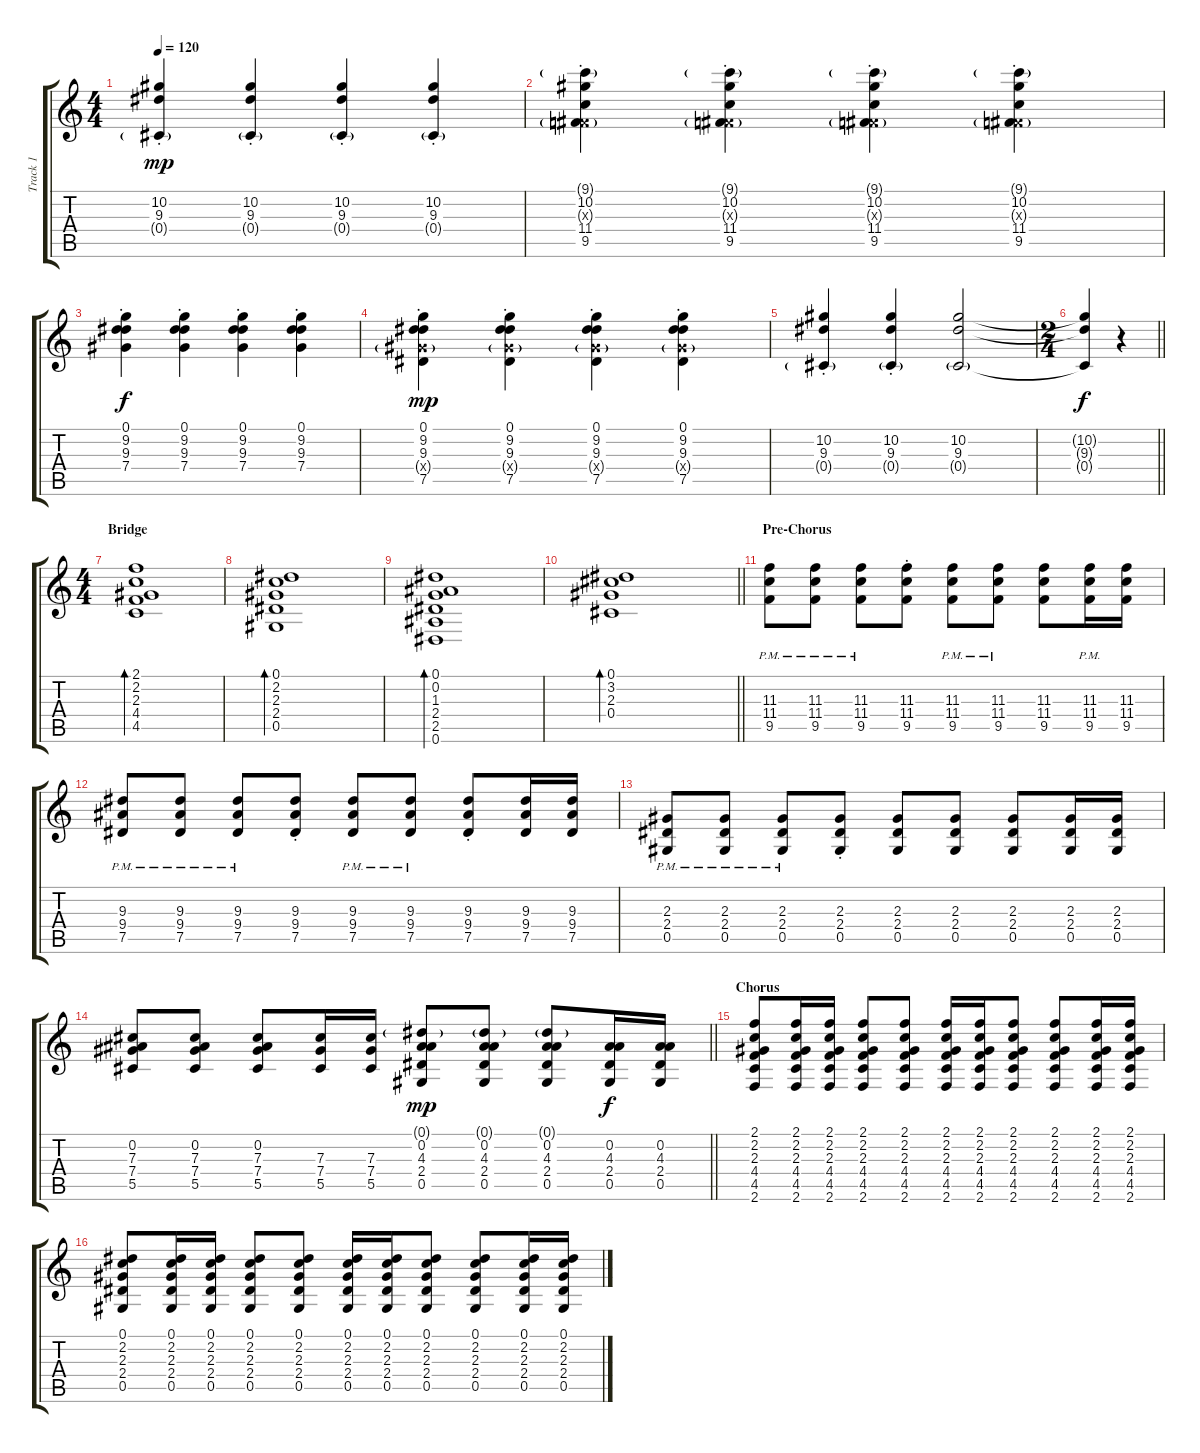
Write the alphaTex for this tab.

\track ("Track 1" "Track 1") {instrument acousticguitarsteel}
\staff {score tabs}
\tuning (Eb4 Bb3 Gb3 Db3 Ab2 Eb2) {hide}
\ts (4 4)
\tempo 120
\clef g2
\ks c
(10.2{st} 9.3{st} 0.4{g st}).4{dy mp} (10.2{st} 9.3{st} 0.4{g st}).4 (10.2{st} 9.3{st} 0.4{g st}).4 (10.2{st} 9.3{st} 0.4{g st}).4 |
(9.1{g st} 10.2{st} 0.3{g x} 11.4{st} 9.5{st}).4 (9.1{g st} 10.2{st} 0.3{g x} 11.4{st} 9.5{st}).4 (9.1{g st} 10.2{st} 0.3{g x} 11.4{st} 9.5{st}).4 (9.1{g st} 10.2{st} 0.3{g x} 11.4{st} 9.5{st}).4 |
(0.1{st} 9.2{st} 9.3 7.4{st}).4{dy f} (0.1{st} 9.2{st} 9.3 7.4{st}).4 (0.1{st} 9.2{st} 9.3 7.4{st}).4 (0.1{st} 9.2{st} 9.3 7.4{st}).4 |
(0.1{st} 9.2{st} 9.3{st} 7.4{g st x} 7.5{st}).4{dy mp} (0.1{st} 9.2{st} 9.3{st} 7.4{g st x} 7.5{st}).4 (0.1{st} 9.2{st} 9.3{st} 7.4{g st x} 7.5{st}).4 (0.1{st} 9.2{st} 9.3{st} 7.4{g st x} 7.5{st}).4 |
(10.2{st} 9.3{st} 0.4{g st}).4 (10.2{st} 9.3{st} 0.4{g st}).4 (10.2 9.3 0.4{g}).2 |
\ts (2 4)
\barLineRight lightlight
(10.2{t} 9.3{t} 0.4{t}).4{dy f} r.4 |
\ts (4 4)
\section ("" "Bridge")
(2.1 2.2 2.3 4.4 4.5).1{bd 240} |
(0.1 2.2 2.3 2.4 0.5).1{bd 240} |
(0.1 0.2 1.3 2.4 2.5 0.6).1{bd 240} |
\barLineRight lightlight
(0.1 3.2 2.3 0.4).1{bd 240} |
\section ("" "Pre-Chorus")
(11.3{pm} 11.4{pm} 9.5{pm}).8 (11.3{pm} 11.4{pm} 9.5{pm}).8 (11.3{pm} 11.4{pm} 9.5{pm}).8 (11.3{st} 11.4{st} 9.5{st}).8 (11.3{pm} 11.4{pm} 9.5{pm}).8 (11.3{pm} 11.4{pm} 9.5{pm}).8 (11.3 11.4 9.5).8 (11.3{pm} 11.4{pm} 9.5{pm}).16 (11.3 11.4 9.5).16 |
(9.3{pm} 9.4{pm} 7.5{pm}).8 (9.3{pm} 9.4{pm} 7.5{pm}).8 (9.3{pm} 9.4{pm} 7.5{pm}).8 (9.3{st} 9.4{st} 7.5{st}).8 (9.3{pm} 9.4{pm} 7.5{pm}).8 (9.3{pm} 9.4{pm} 7.5{pm}).8 (9.3{st} 9.4{st} 7.5{st}).8 (9.3 9.4 7.5).16 (9.3 9.4 7.5).16 |
(2.3{pm} 2.4{pm} 0.5{pm}).8 (2.3{pm} 2.4{pm} 0.5{pm}).8 (2.3{pm} 2.4{pm} 0.5{pm}).8 (2.3{st} 2.4{st} 0.5{st}).8 (2.3 2.4 0.5).8 (2.3 2.4 0.5).8 (2.3 2.4 0.5).8 (2.3 2.4 0.5).16 (2.3 2.4 0.5).16 |
\barLineRight lightlight
(0.2 7.3 7.4 5.5).8 (0.2 7.3 7.4 5.5).8 (0.2 7.3 7.4 5.5).8 (7.3 7.4 5.5).16 (7.3 7.4 5.5).16 (0.1{g} 0.2 4.3 2.4 0.5).8{dy mp} (0.1{g} 0.2 4.3 2.4 0.5).8 (0.1{g} 0.2 4.3 2.4 0.5).8 (0.2 4.3 2.4 0.5).16{dy f} (0.2 4.3 2.4 0.5).16 |
\section ("" "Chorus")
(2.1 2.2 2.3 4.4 4.5 2.6).8 (2.1 2.2 2.3 4.4 4.5 2.6).16 (2.1 2.2 2.3 4.4 4.5 2.6).16 (2.1 2.2 2.3 4.4 4.5 2.6).8 (2.1 2.2 2.3 4.4 4.5 2.6).8 (2.1 2.2 2.3 4.4 4.5 2.6).16 (2.1 2.2 2.3 4.4 4.5 2.6).16 (2.1 2.2 2.3 4.4 4.5 2.6).8 (2.1 2.2 2.3 4.4 4.5 2.6).8 (2.1 2.2 2.3 4.4 4.5 2.6).16 (2.1 2.2 2.3 4.4 4.5 2.6).16 |
(0.1 2.2 2.3 2.4 0.5).8 (0.1 2.2 2.3 2.4 0.5).16 (0.1 2.2 2.3 2.4 0.5).16 (0.1 2.2 2.3 2.4 0.5).8 (0.1 2.2 2.3 2.4 0.5).8 (0.1 2.2 2.3 2.4 0.5).16 (0.1 2.2 2.3 2.4 0.5).16 (0.1 2.2 2.3 2.4 0.5).8 (0.1 2.2 2.3 2.4 0.5).8 (0.1 2.2 2.3 2.4 0.5).16 (0.1 2.2 2.3 2.4 0.5).16
